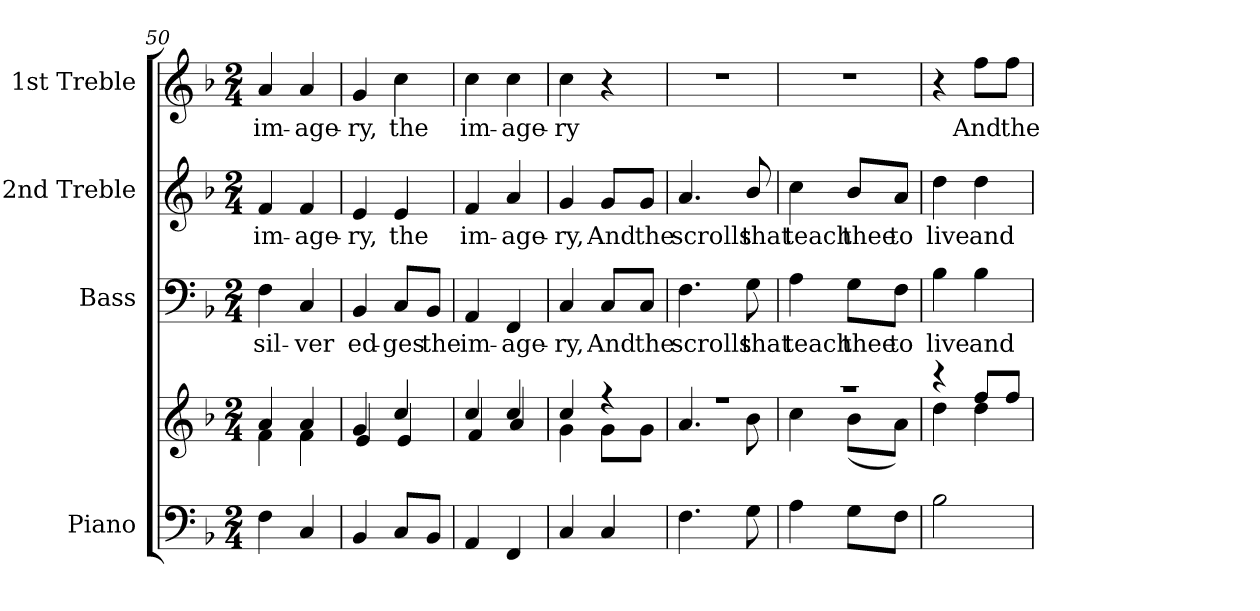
**kern	**kern	**kern	**text	**kern	**text	**kern	**text
*part4	*part4	*part3	*part3	*part2	*part2	*part1	*part1
*staff5	*staff4	*staff3	*staff3	*staff2	*staff2	*staff1	*staff1
*I"Piano	*	*I"Bass	*	*I"2nd Treble	*	*I"1st Treble	*
*clefF4	*clefG2	*clefF4	*	*clefG2	*	*clefG2	*
*k[b-]	*k[b-]	*k[b-]	*	*k[b-]	*	*k[b-]	*
*F:	*F:	*F:	*	*F:	*	*F:	*
*M2/4	*M2/4	*M2/4	*	*M2/4	*	*M2/4	*
=50	=50	=50	=50	=50	=50	=50	=50
*	*^	*	*	*	*	*	*
!	!	!	!	!LO:LY:b:color=#000000	!	!	!	!
!	!	!	!	!	!	!LO:LY:b:color=#000000	!	!
!	!	!	!	!	!	!	!	!LO:LY:b:color=#000000
4Fi\	4ai/	4fi\	4Fi\	sil-	4fi/	im-	4ai/	im-
!	!	!	!	!LO:LY:b:color=#000000	!	!	!	!
!	!	!	!	!	!	!LO:LY:b:color=#000000	!	!
!	!	!	!	!	!	!	!	!LO:LY:b:color=#000000
4Ci/	4ai/	4fi\	4Ci/	-ver	4fi/	-age-	4ai/	-age-
=51	=51	=51	=51	=51	=51	=51	=51	=51
!	!	!	!	!LO:LY:b:color=#000000	!	!	!	!
!	!	!	!	!	!	!LO:LY:b:color=#000000	!	!
!	!	!	!	!	!	!	!	!LO:LY:b:color=#000000
4BB-i/	4gi/	4ei/	4BB-i/	ed-	4ei/	-ry,	4gi/	-ry,
!	!	!	!	!LO:LY:b:color=#000000	!	!	!	!
!	!	!	!	!	!	!LO:LY:b:color=#000000	!	!
!	!	!	!	!	!	!	!	!LO:LY:b:color=#000000
8Ci/L	4cci/	4ei/	8Ci/L	-ges	4ei/	the	4cci\	the
!	!	!	!	!LO:LY:b:color=#000000	!	!	!	!
8BB-i/J	.	.	8BB-i/J	the	.	.	.	.
=52	=52	=52	=52	=52	=52	=52	=52	=52
!	!	!	!	!LO:LY:b:color=#000000	!	!	!	!
!	!	!	!	!	!	!LO:LY:b:color=#000000	!	!
!	!	!	!	!	!	!	!	!LO:LY:b:color=#000000
4AAi/	4cci/	4fi/	4AAi/	im-	4fi/	im-	4cci\	im-
!	!	!	!	!LO:LY:b:color=#000000	!	!	!	!
!	!	!	!	!	!	!LO:LY:b:color=#000000	!	!
!	!	!	!	!	!	!	!	!LO:LY:b:color=#000000
4FFi/	4cci/	4ai/	4FFi/	-age-	4ai/	-age-	4cci\	-age-
!!LO:LB:g=z
=53	=53	=53	=53	=53	=53	=53	=53	=53
!	!	!	!	!LO:LY:b:color=#000000	!	!	!	!
!	!	!	!	!	!	!LO:LY:b:color=#000000	!	!
!	!	!	!	!	!	!	!	!LO:LY:b:color=#000000
4Ci/	4cci/	4gi\	4Ci/	-ry,	4gi/	-ry,	4cci\	-ry
!	!	!	!	!LO:LY:b:color=#000000	!	!	!	!
!	!	!	!	!	!	!LO:LY:b:color=#000000	!	!
4Ci/	4r	8gi\L	8Ci/L	And	8gi/L	And	4r	.
!	!	!	!	!LO:LY:b:color=#000000	!	!	!	!
!	!	!	!	!	!	!LO:LY:b:color=#000000	!	!
.	.	8gi\J	8Ci/J	the	8gi/J	the	.	.
=54	=54	=54	=54	=54	=54	=54	=54	=54
!	!LO:N:vis=1	!	!	!	!	!	!	!
!	!	!	!	!LO:LY:b:color=#000000	!	!	!	!
!	!	!	!	!	!	!LO:LY:b:color=#000000	!LO:N:vis=1	!
4.Fi\	2r	4.ai/	4.Fi\	scrolls	4.ai/	scrolls	2r	.
!	!	!	!	!LO:LY:b:color=#000000	!	!	!	!
!	!	!	!	!	!	!LO:LY:b:color=#000000	!	!
8Gi\	.	8b-i\	8Gi\	that	8b-i/	that	.	.
=55	=55	=55	=55	=55	=55	=55	=55	=55
!	!LO:N:vis=1	!	!	!	!	!	!	!
!	!	!	!	!LO:LY:b:color=#000000	!	!	!	!
!	!	!	!	!	!	!LO:LY:b:color=#000000	!LO:N:vis=1	!
4Ai\	2r	4cci\	4Ai\	teach	4cci\	teach	2r	.
!	!	!	!	!LO:LY:b:color=#000000	!	!	!	!
!	!	!	!	!	!	!LO:LY:b:color=#000000	!	!
8Gi\L	.	(8b-i\L	8Gi\L	thee	8b-i/L	thee	.	.
!	!	!	!	!LO:LY:b:color=#000000	!	!	!	!
!	!	!	!	!	!	!LO:LY:b:color=#000000	!	!
8Fi\J	.	8ai\J)	8Fi\J	to	8ai/J	to	.	.
=56	=56	=56	=56	=56	=56	=56	=56	=56
!	!	!	!	!LO:LY:b:color=#000000	!	!	!	!
!	!	!	!	!	!	!LO:LY:b:color=#000000	!	!
2B-i\	4r	4ddi\	4B-i\	live	4ddi\	live	4r	.
!	!	!	!	!LO:LY:b:color=#000000	!	!	!	!
!	!	!	!	!	!	!LO:LY:b:color=#000000	!	!
!	!	!	!	!	!	!	!	!LO:LY:b:color=#000000
.	8ffi/L	4ddi\	4B-i\	and	4ddi\	and	8ffi\L	And
!	!	!	!	!	!	!	!	!LO:LY:b:color=#000000
.	8ffi/J	.	.	.	.	.	8ffi\J	the
*	*v	*v	*	*	*	*	*	*
=	=	=	=	=	=	=	=
*-	*-	*-	*-	*-	*-	*-	*-
